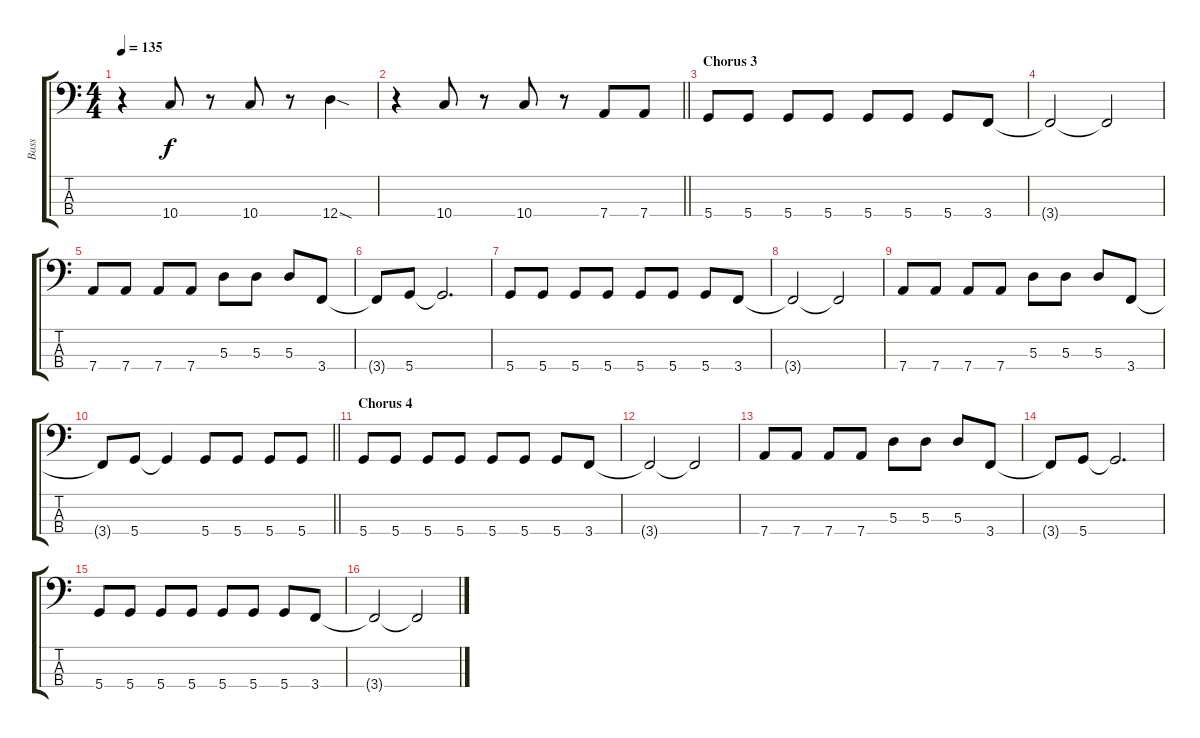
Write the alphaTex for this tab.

\track ("Bass" "Bass") {instrument electricbassfinger}
\staff {score tabs}
\tuning (G2 D2 A1 D1) {hide}
\ts (4 4)
\tempo 135
\clef f4
\ks c
r.4{dy f} 10.4.8 r.8 10.4.8 r.8 12.4{sod}.4 |
\barLineRight lightlight
r.4 10.4.8 r.8 10.4.8 r.8 7.4.8 7.4.8 |
\section ("" "Chorus 3")
5.4.8 5.4.8 5.4.8 5.4.8 5.4.8 5.4.8 5.4.8 3.4.8 |
3.4{t}.2 3.4{t}.2 |
7.4.8 7.4.8 7.4.8 7.4.8 5.3.8 5.3.8 5.3.8 3.4.8 |
3.4{t}.8 5.4.8 5.4{t}.2{d} |
5.4.8 5.4.8 5.4.8 5.4.8 5.4.8 5.4.8 5.4.8 3.4.8 |
3.4{t}.2 3.4{t}.2 |
7.4.8 7.4.8 7.4.8 7.4.8 5.3.8 5.3.8 5.3.8 3.4.8 |
\barLineRight lightlight
3.4{t}.8 5.4.8 5.4{t}.4 5.4.8 5.4.8 5.4.8 5.4.8 |
\section ("" "Chorus 4")
5.4.8 5.4.8 5.4.8 5.4.8 5.4.8 5.4.8 5.4.8 3.4.8 |
3.4{t}.2 3.4{t}.2 |
7.4.8 7.4.8 7.4.8 7.4.8 5.3.8 5.3.8 5.3.8 3.4.8 |
3.4{t}.8 5.4.8 5.4{t}.2{d} |
5.4.8 5.4.8 5.4.8 5.4.8 5.4.8 5.4.8 5.4.8 3.4.8 |
3.4{t}.2 3.4{t}.2
